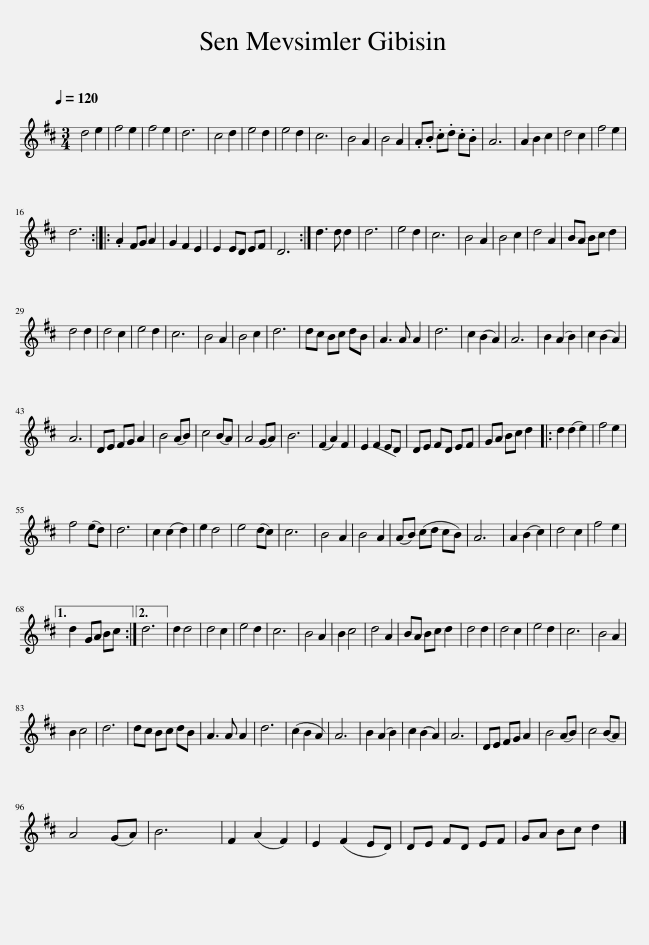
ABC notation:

X:1
L:1/8
Q:1/4=120
M:3/4
I:linebreak $
K:D
V:1 treble
V:1
 d4 e2 | f4 e2 | f4 e2 | d6 | c4 d2 | %5
 e4 d2 | e4 d2 | c6 | B4 A2 | B4 A2 | %10
 .A.B .c.d .c.B | A6 | A2 B2 c2 | d4 c2 | f4 e2 |$ %15
 d6 :: .A2 FG A2 | G2 F2 E2 | E2 ED EF | D6 :| %20
 d3 d d2 | d6 | e4 d2 | c6 | B4 A2 | %25
 B4 c2 | d4 A2 | BA Bc d2 |$ d4 d2 | d4 c2 | %30
 e4 d2 | c6 | B4 A2 | B4 c2 | d6 | %35
 dc Bc dB | A3 A A2 | d6 | c2 (B2 A2) | A6 | %40
 B2 (A2 B2) | c2 (B2 A2) |$ A6 | DE FG A2 | B4 (AB) | %45
 c4 (BA) | A4 (GA) | B6 | (F2 A2) F2 | E2 (F2 ED) | %50
 DE FD EF | GA Bc d2 |: d2 (d2 e2) | f4 e2 |$ f4 (ed) | %55
 d6 | c2 (c2 d2) | e2 d4 | e4 (dc) | c6 | %60
 B4 A2 | B4 A2 | (AB) (cd cB) | A6 | A2 (B2 c2) | %65
 d4 c2 | f4 e2 |1$ d2 GA Bc :|2 d6 || d2 d4 | %70
 d4 c2 | e4 d2 | c6 | B4 A2 | B2 c4 | %75
 d4 A2 | BA Bc d2 | d4 d2 | d4 c2 | e4 d2 | %80
 c6 | B4 A2 |$ B2 c4 | d6 | dc Bc dB | %85
 A3 A A2 | d6 | (c2 B2 A2) | A6 | B2 (A2 B2) | %90
 c2 (B2 A2) | A6 | DE FG A2 | B4 (AB) | c4 (BA) |$ %95
 A4 (GA) | B6 | F2 (A2 F2) | E2 (F2 ED) | DE FD EF | %100
 GA Bc d2 |] %101
